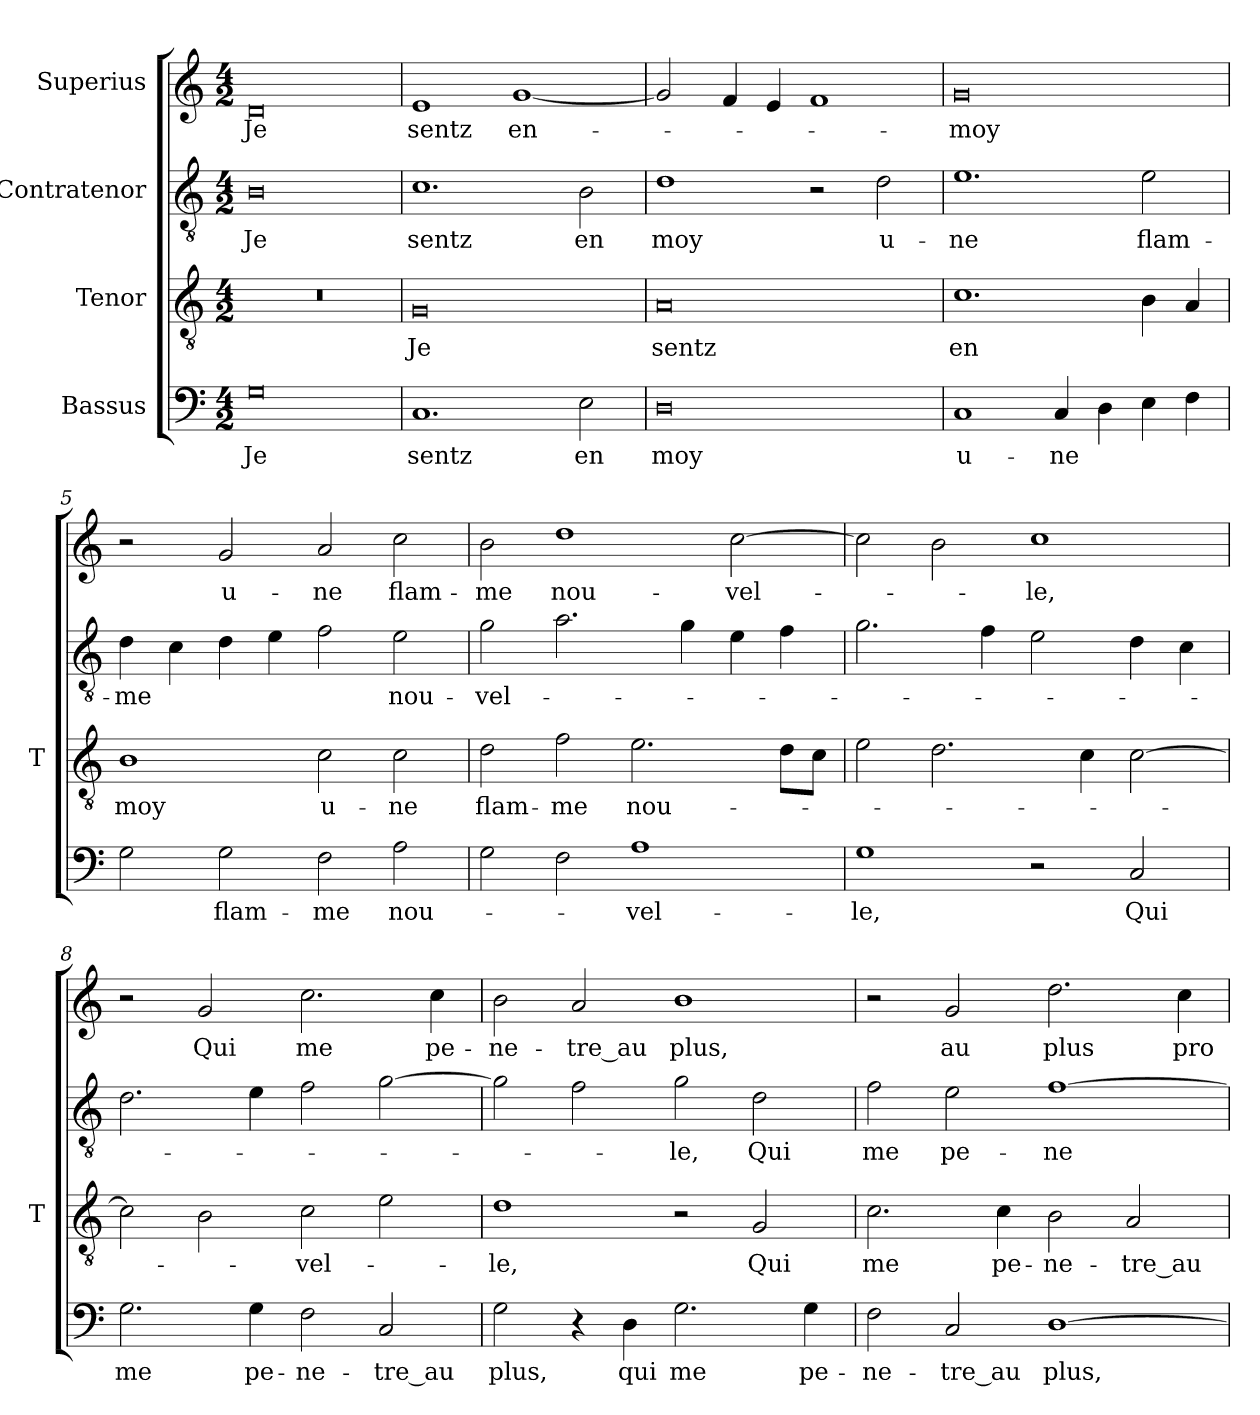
**kern	**text	**kern	**text	**kern	**text	**kern	**text
*part4	*part4	*part3	*part3	*part2	*part2	*part1	*part1
*staff4	*staff4	*staff3	*staff3	*staff2	*staff2	*staff1	*staff1
*I"Bassus	*	*I"Tenor	*	*I"Contratenor	*	*I"Superius	*
*	*	*I'T	*	*	*	*	*
*clefF4	*	*clefGv2	*	*clefGv2	*	*clefG2	*
*k[]	*	*k[]	*	*k[]	*	*k[]	*
*M4/2	*	*M4/2	*	*M4/2	*	*M4/2	*
=1	=1	=1	=1	=1	=1	=1	=1
0G	-Je	0r	.	0B	-Je	0d	-Je
=2	=2	=2	=2	=2	=2	=2	=2
1.C	-sentz	0G	-Je	1.c	-sentz	1e	-sentz
.	.	.	.	.	.	[1g	en-
2E	-en	.	.	2B	-en	.	.
=3	=3	=3	=3	=3	=3	=3	=3
0D	-moy	0A	-sentz	1d	-moy	2g]	.
.	.	.	.	.	.	4f	.
.	.	.	.	.	.	4e	.
.	.	.	.	2r	.	1f	.
.	.	.	.	2d	u-	.	.
=4	=4	=4	=4	=4	=4	=4	=4
1C	u-	1.c	-en	1.e	-ne	0g	-moy
4C	-ne	.	.	.	.	.	.
4D	.	.	.	.	.	.	.
4E	.	4B	.	2e	flam-	.	.
4F	.	4A	.	.	.	.	.
=5	=5	=5	=5	=5	=5	=5	=5
2G	.	1B	-moy	4d	-me	2r	.
.	.	.	.	4c	.	.	.
2G	flam-	.	.	4d	.	2g	u-
.	.	.	.	4e	.	.	.
2F	-me	2c	u-	2f	.	2a	-ne
2A	nou-	2c	-ne	2e	nou-	2cc	flam-
=6	=6	=6	=6	=6	=6	=6	=6
2G	.	2d	flam-	2g	vel-	2b	-me
2F	.	2f	-me	2.a	.	1dd	nou-
1A	vel-	2.e	nou-	.	.	.	.
.	.	.	.	4g	.	.	.
.	.	.	.	4e	.	[2cc	vel-
.	.	8dL	.	4f	.	.	.
.	.	8cJ	.	.	.	.	.
=7	=7	=7	=7	=7	=7	=7	=7
1G	-le,	2e	.	2.g	.	2cc]	.
.	.	2.d	.	.	.	2b	.
.	.	.	.	4f	.	.	.
2r	.	.	.	2e	.	1cc	-le,
.	.	4c	.	.	.	.	.
2C	-Qui	[2c	.	4d	.	.	.
.	.	.	.	4c	.	.	.
=8	=8	=8	=8	=8	=8	=8	=8
2.G	-me	2c]	.	2.d	.	2r	.
.	.	2B	.	.	.	2g	-Qui
4G	pe-	.	.	4e	.	.	.
2F	ne-	2c	vel-	2f	.	2.cc	-me
2C	-tre_au	2e	.	[2g	.	.	.
.	.	.	.	.	.	4cc	pe-
=9	=9	=9	=9	=9	=9	=9	=9
2G	-plus,	1d	-le,	2g]	.	2b	ne-
4r	.	.	.	2f	.	2a	-tre_au
4D	-qui	.	.	.	.	.	.
2.G	-me	2r	.	2g	-le,	1b	-plus,
.	.	2G	-Qui	2d	-Qui	.	.
4G	pe-	.	.	.	.	.	.
=10	=10	=10	=10	=10	=10	=10	=10
2F	ne-	2.c	-me	2f	-me	2r	.
2C	-tre_au	.	.	2e	pe-	2g	-au
.	.	4c	pe-	.	.	.	.
[1D	-plus,	2B	ne-	[1f	ne-	2.dd	-plus
.	.	2A	-tre_au	.	.	.	.
.	.	.	.	.	.	4cc	pro-
=	=	=	=	=	=	=	=
*-	*-	*-	*-	*-	*-	*-	*-
